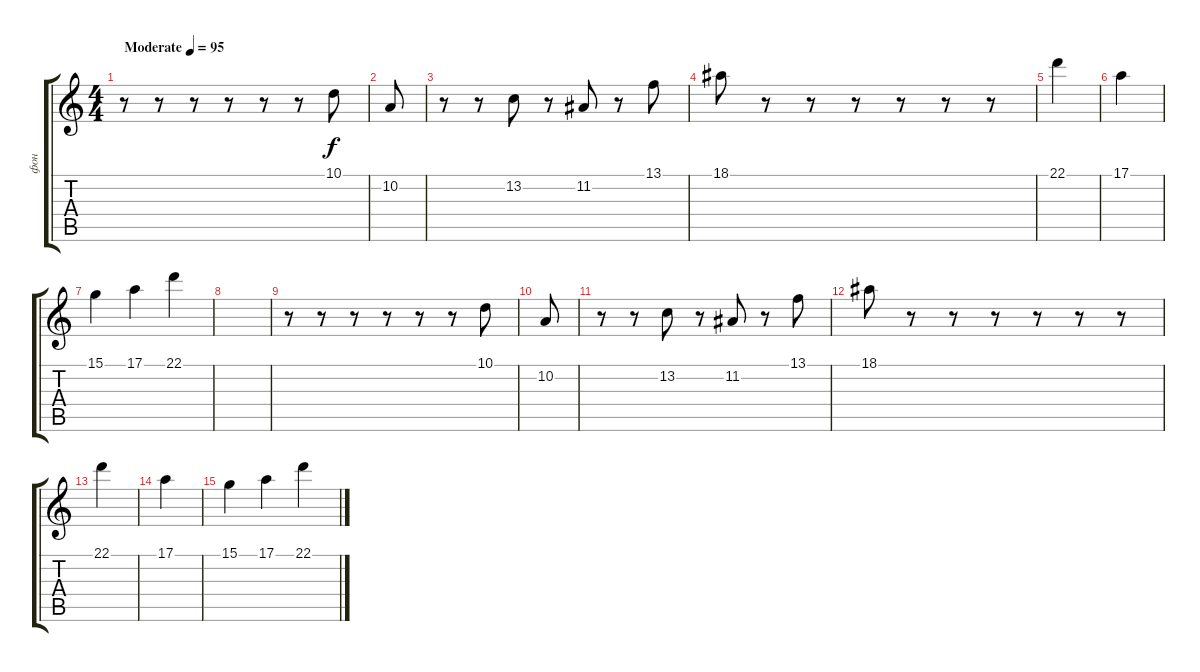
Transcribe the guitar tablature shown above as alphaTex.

\track ("фон" "фон") {instrument stringensemble1}
\staff {score tabs}
\tuning (E4 B3 G3 D3 A2 E2) {hide}
\ts (4 4)
\tempo (95 "Moderate")
\clef g2
\ks c
r.8{dy f instrument stringensemble1} r.8 r.8 r.8 r.8 r.8 10.1.8 |
10.2.8 |
r.8 r.8 13.2.8 r.8 11.2.8 r.8 13.1.8 |
18.1.8 r.8 r.8 r.8 r.8 r.8 r.8 |
22.1.4 |
17.1.4 |
15.1.4 17.1.4 22.1.4 |
|
r.8 r.8 r.8 r.8 r.8 r.8 10.1.8 |
10.2.8 |
r.8 r.8 13.2.8 r.8 11.2.8 r.8 13.1.8 |
18.1.8 r.8 r.8 r.8 r.8 r.8 r.8 |
22.1.4 |
17.1.4 |
15.1.4 17.1.4 22.1.4
